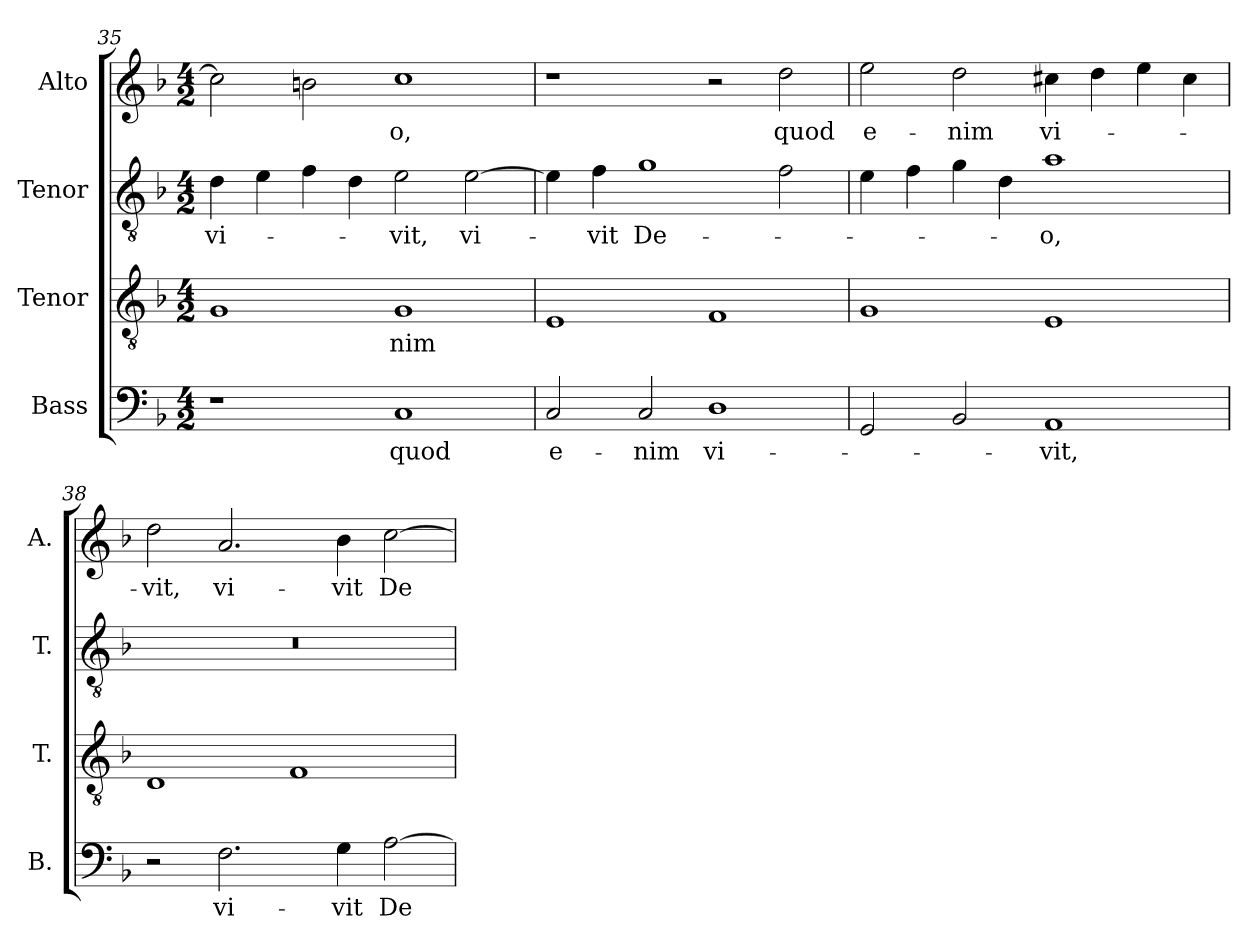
**kern	**text	**kern	**text	**kern	**text	**kern	**text
*part4	*part4	*part3	*part3	*part2	*part2	*part1	*part1
*staff4	*staff4	*staff3	*staff3	*staff2	*staff2	*staff1	*staff1
*I"Bass	*	*I"Tenor	*	*I"Tenor	*	*I"Alto	*
*I'B.	*	*I'T.	*	*I'T.	*	*I'A.	*
*clefF4	*	*clefGv2	*	*clefGv2	*	*clefG2	*
*	*	*ITrd7c12	*	*ITrd7c12	*	*	*
*k[b-]	*	*k[b-]	*	*k[b-]	*	*k[b-]	*
*F:	*	*F:	*	*F:	*	*F:	*
*M4/2	*	*M4/2	*	*M4/2	*	*M4/2	*
=35	=35	=35	=35	=35	=35	=35	=35
!	!	!	!	!	!LO:LY:b:color=#000000	!	!
1r	.	1GGi	.	4Di\	vi-	2cci\]	.
.	.	.	.	4Ei\	.	.	.
.	.	.	.	4Fi\	.	2bni\	.
.	.	.	.	4Di\	.	.	.
!	!LO:LY:b:color=#000000	!	!	!	!	!	!
!	!	!	!LO:LY:b:color=#000000	!	!	!	!
!	!	!	!	!	!LO:LY:b:color=#000000	!	!
!	!	!	!	!	!	!	!LO:LY:b:color=#000000
1Ci	quod	1GGi	-nim	2Ei\	-vit,	1cci	-o,
!	!	!	!	!	!LO:LY:b:color=#000000	!	!
.	.	.	.	[2Ei\	vi-	.	.
=36	=36	=36	=36	=36	=36	=36	=36
!	!LO:LY:b:color=#000000	!	!	!	!	!	!
2Ci/	e-	1EEi	.	4Ei\]	.	1r	.
!	!	!	!	!	!LO:LY:b:color=#000000	!	!
.	.	.	.	4Fi\	-vit	.	.
!	!LO:LY:b:color=#000000	!	!	!	!	!	!
!	!	!	!	!	!LO:LY:b:color=#000000	!	!
2Ci/	-nim	.	.	1Gi	De-	.	.
!	!LO:LY:b:color=#000000	!	!	!	!	!	!
1Di	vi-	1FFi	.	.	.	2r	.
!	!	!	!	!	!	!	!LO:LY:b:color=#000000
.	.	.	.	2Fi\	.	2ddi\	quod
=37	=37	=37	=37	=37	=37	=37	=37
!	!	!	!	!	!	!	!LO:LY:b:color=#000000
2GGi/	.	1GGi	.	4Ei\	.	2eei\	e-
.	.	.	.	4Fi\	.	.	.
!	!	!	!	!	!	!	!LO:LY:b:color=#000000
2BB-i/	.	.	.	4Gi\	.	2ddi\	-nim
.	.	.	.	4Di\	.	.	.
!	!LO:LY:b:color=#000000	!	!	!	!	!	!
!	!	!	!	!	!LO:LY:b:color=#000000	!	!
!	!	!	!	!	!	!	!LO:LY:b:color=#000000
1AAi	-vit,	1EEi	.	1Ai	-o,	4cc#Xi\	vi-
.	.	.	.	.	.	4ddi\	.
.	.	.	.	.	.	4eei\	.
.	.	.	.	.	.	4cc#i\	.
!!LO:LB:g=z
=38	=38	=38	=38	=38	=38	=38	=38
!	!	!	!	!LO:N:vis=1	!	!	!
!	!	!	!	!	!	!	!LO:LY:b:color=#000000
2r	.	1DDi	.	0r	.	2ddi\	-vit,
!	!LO:LY:b:color=#000000	!	!	!	!	!	!
!	!	!	!	!	!	!	!LO:LY:b:color=#000000
2.Fi\	vi-	.	.	.	.	2.ai/	vi-
.	.	1FFi	.	.	.	.	.
!	!LO:LY:b:color=#000000	!	!	!	!	!	!
!	!	!	!	!	!	!	!LO:LY:b:color=#000000
4Gi\	-vit	.	.	.	.	4b-i\	-vit
!	!LO:LY:b:color=#000000	!	!	!	!	!	!
!	!	!	!	!	!	!	!LO:LY:b:color=#000000
[2Ai\	De-	.	.	.	.	[2cci\	De-
=	=	=	=	=	=	=	=
*-	*-	*-	*-	*-	*-	*-	*-
